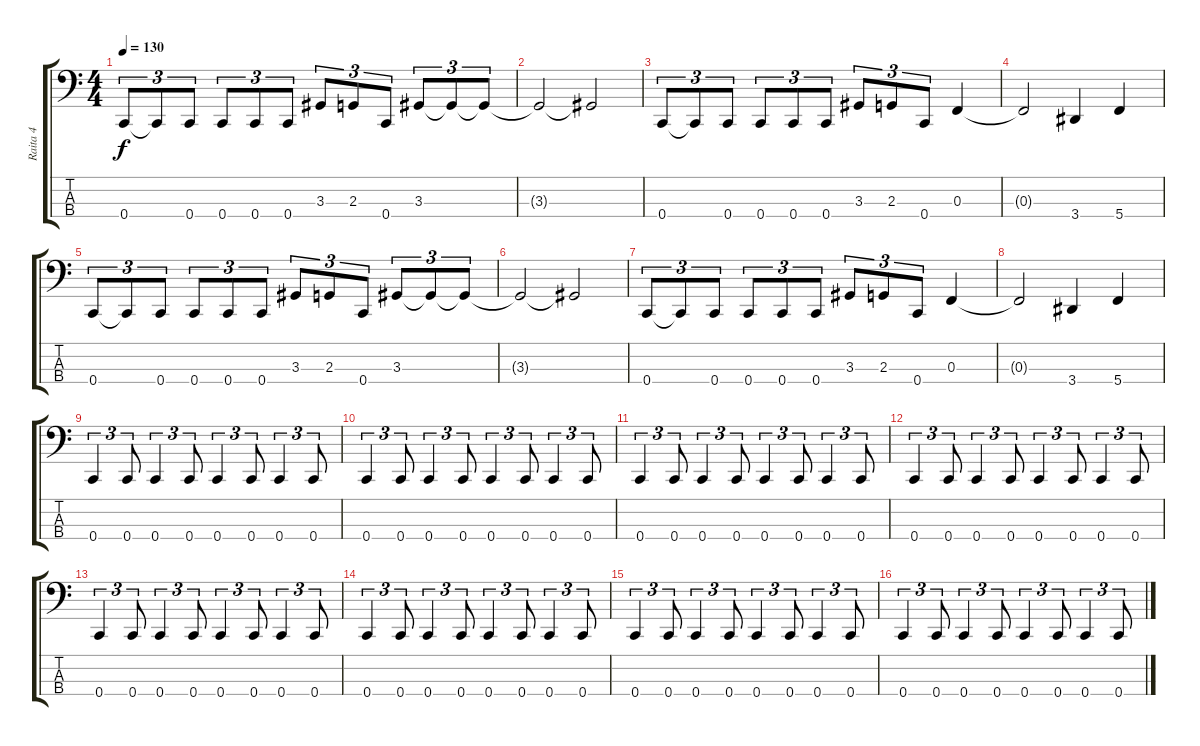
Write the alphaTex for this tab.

\track ("Raita 4" "Raita 4") {instrument electricbasspick}
\staff {score tabs}
\tuning (Eb2 Bb1 F1 C1) {hide}
\ts (4 4)
\tempo 130
\clef f4
\ks c
0.4.8{tu (3 2) dy f} 0.4{t}.8{tu (3 2)} 0.4.8{tu (3 2)} 0.4.8{tu (3 2)} 0.4.8{tu (3 2)} 0.4.8{tu (3 2)} 3.3.8{tu (3 2)} 2.3.8{tu (3 2)} 0.4.8{tu (3 2)} 3.3.8{tu (3 2)} 3.3{t}.8{tu (3 2)} 3.3{t}.8{tu (3 2)} |
3.3{t}.2 3.3{t}.2 |
0.4.8{tu (3 2)} 0.4{t}.8{tu (3 2)} 0.4.8{tu (3 2)} 0.4.8{tu (3 2)} 0.4.8{tu (3 2)} 0.4.8{tu (3 2)} 3.3.8{tu (3 2)} 2.3.8{tu (3 2)} 0.4.8{tu (3 2)} 0.3.4 |
0.3{t}.2 3.4.4 5.4.4 |
0.4.8{tu (3 2)} 0.4{t}.8{tu (3 2)} 0.4.8{tu (3 2)} 0.4.8{tu (3 2)} 0.4.8{tu (3 2)} 0.4.8{tu (3 2)} 3.3.8{tu (3 2)} 2.3.8{tu (3 2)} 0.4.8{tu (3 2)} 3.3.8{tu (3 2)} 3.3{t}.8{tu (3 2)} 3.3{t}.8{tu (3 2)} |
3.3{t}.2 3.3{t}.2 |
0.4.8{tu (3 2)} 0.4{t}.8{tu (3 2)} 0.4.8{tu (3 2)} 0.4.8{tu (3 2)} 0.4.8{tu (3 2)} 0.4.8{tu (3 2)} 3.3.8{tu (3 2)} 2.3.8{tu (3 2)} 0.4.8{tu (3 2)} 0.3.4 |
0.3{t}.2 3.4.4 5.4.4 |
0.4.4{tu (3 2)} 0.4.8{tu (3 2)} 0.4.4{tu (3 2)} 0.4.8{tu (3 2)} 0.4.4{tu (3 2)} 0.4.8{tu (3 2)} 0.4.4{tu (3 2)} 0.4.8{tu (3 2)} |
0.4.4{tu (3 2)} 0.4.8{tu (3 2)} 0.4.4{tu (3 2)} 0.4.8{tu (3 2)} 0.4.4{tu (3 2)} 0.4.8{tu (3 2)} 0.4.4{tu (3 2)} 0.4.8{tu (3 2)} |
0.4.4{tu (3 2)} 0.4.8{tu (3 2)} 0.4.4{tu (3 2)} 0.4.8{tu (3 2)} 0.4.4{tu (3 2)} 0.4.8{tu (3 2)} 0.4.4{tu (3 2)} 0.4.8{tu (3 2)} |
0.4.4{tu (3 2)} 0.4.8{tu (3 2)} 0.4.4{tu (3 2)} 0.4.8{tu (3 2)} 0.4.4{tu (3 2)} 0.4.8{tu (3 2)} 0.4.4{tu (3 2)} 0.4.8{tu (3 2)} |
0.4.4{tu (3 2)} 0.4.8{tu (3 2)} 0.4.4{tu (3 2)} 0.4.8{tu (3 2)} 0.4.4{tu (3 2)} 0.4.8{tu (3 2)} 0.4.4{tu (3 2)} 0.4.8{tu (3 2)} |
0.4.4{tu (3 2)} 0.4.8{tu (3 2)} 0.4.4{tu (3 2)} 0.4.8{tu (3 2)} 0.4.4{tu (3 2)} 0.4.8{tu (3 2)} 0.4.4{tu (3 2)} 0.4.8{tu (3 2)} |
0.4.4{tu (3 2)} 0.4.8{tu (3 2)} 0.4.4{tu (3 2)} 0.4.8{tu (3 2)} 0.4.4{tu (3 2)} 0.4.8{tu (3 2)} 0.4.4{tu (3 2)} 0.4.8{tu (3 2)} |
0.4.4{tu (3 2)} 0.4.8{tu (3 2)} 0.4.4{tu (3 2)} 0.4.8{tu (3 2)} 0.4.4{tu (3 2)} 0.4.8{tu (3 2)} 0.4.4{tu (3 2)} 0.4.8{tu (3 2)}
